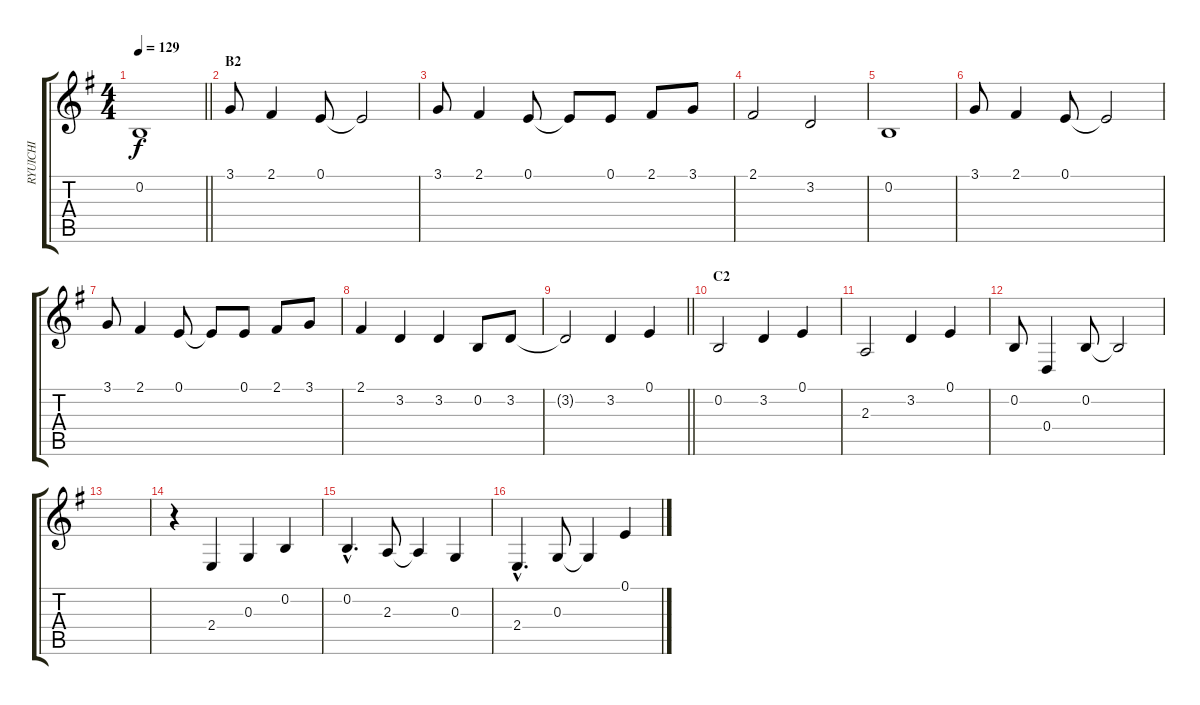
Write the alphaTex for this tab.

\track ("RYUICHI" "RYUICHI") {instrument oboe}
\staff {score tabs}
\tuning (E4 B3 G3 D3 A2 E2) {hide}
\ts (4 4)
\tempo 129
\clef g2
\barLineRight lightlight
\ks g
0.2.1{dy f} |
\section ("" "B2")
3.1.8 2.1.4 0.1.8 0.1{t}.2 |
3.1.8 2.1.4 0.1.8 0.1{t}.8 0.1.8 2.1.8 3.1.8 |
2.1.2 3.2.2 |
0.2.1 |
3.1.8 2.1.4 0.1.8 0.1{t}.2 |
3.1.8 2.1.4 0.1.8 0.1{t}.8 0.1.8 2.1.8 3.1.8 |
2.1.4 3.2.4 3.2.4 0.2.8 3.2.8 |
\barLineRight lightlight
3.2{t}.2 3.2.4 0.1.4 |
\section ("" "C2")
0.2.2 3.2.4 0.1.4 |
2.3.2 3.2.4 0.1.4 |
0.2.8 0.4.4 0.2.8 0.2{t}.2 |
|
r.4 2.4.4 0.3.4 0.2.4 |
0.2{hac}.4{d} 2.3.8 2.3{t}.4 0.3.4 |
2.4{hac}.4{d} 0.3.8 0.3{t}.4 0.1.4
